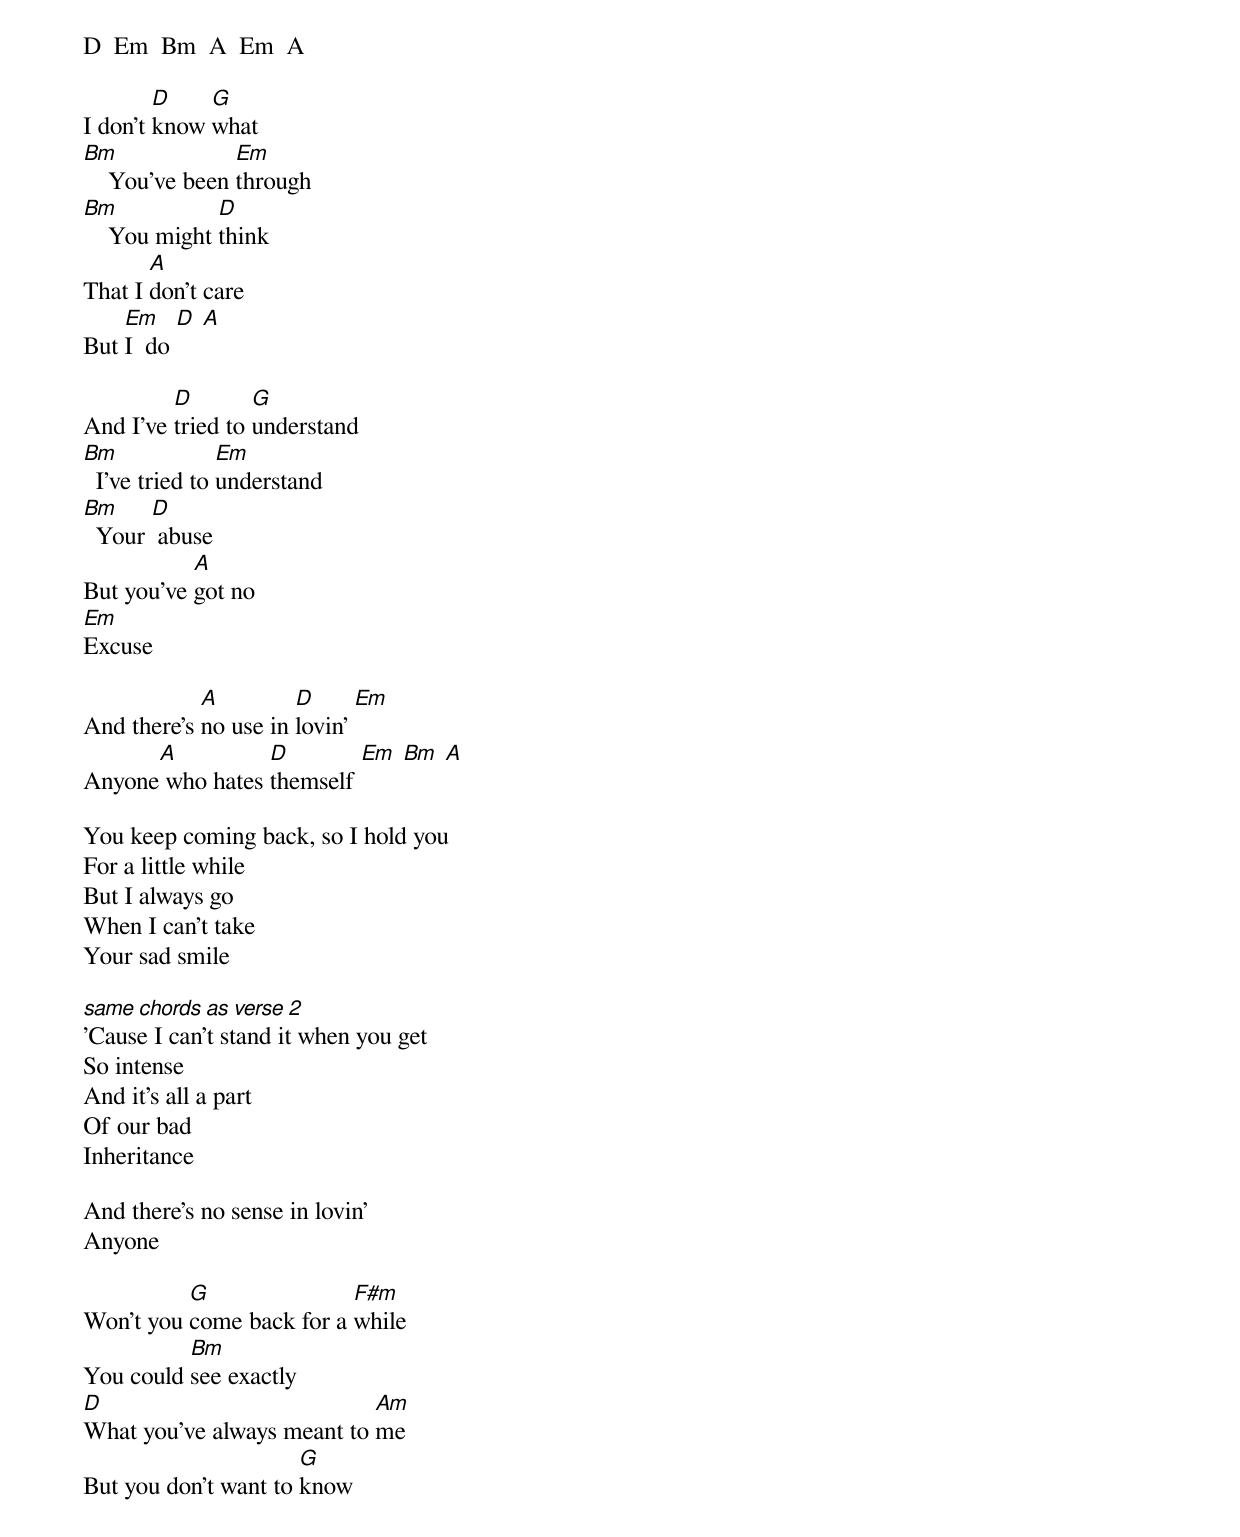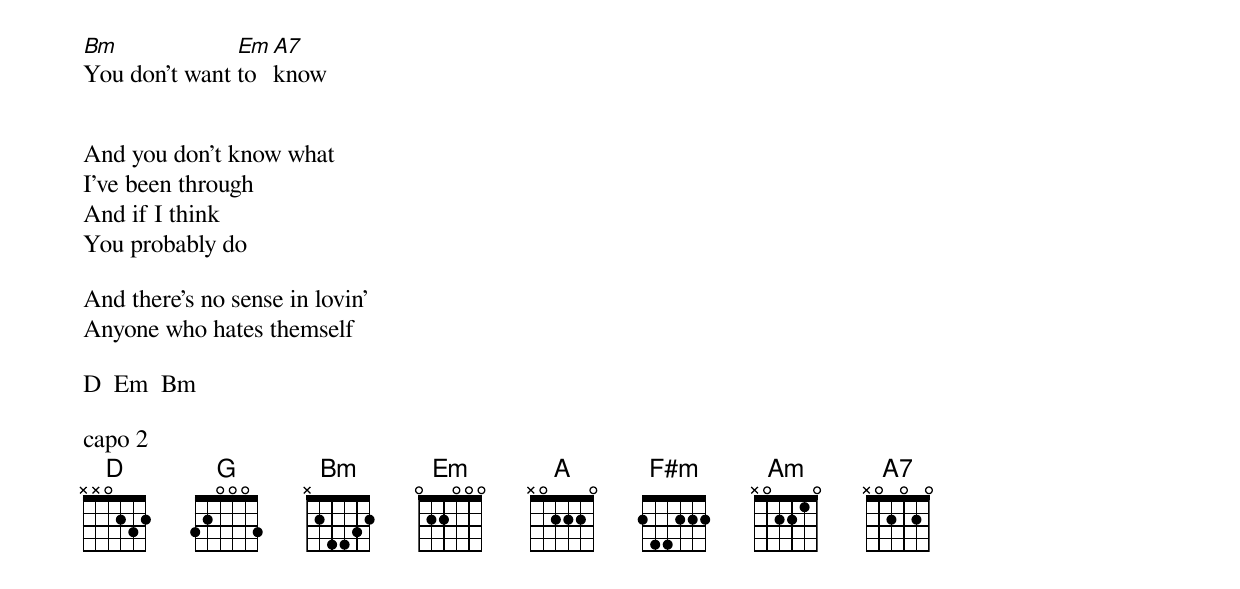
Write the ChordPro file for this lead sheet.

D  Em  Bm  A  Em  A

I don't [D]know [G]what
[Bm]    You've been [Em]through
[Bm]    You might [D]think
That I [A]don't care
But [Em]I  do [D] [A]

And I've [D]tried to [G]understand
[Bm]  I've tried to [Em]understand
[Bm]  Your [D] abuse
But you've [A]got no
[Em]Excuse

And there's [A]no use in [D]lovin' [Em]
Anyone[A] who hates [D]themself [Em] [Bm] [A]

You keep coming back, so I hold you
For a little while
But I always go
When I can't take
Your sad smile

[same chords as verse 2]
'Cause I can't stand it when you get
So intense
And it's all a part
Of our bad
Inheritance

And there's no sense in lovin'
Anyone

Won't you [G]come back for a [F#m]while
You could [Bm]see exactly
[D]What you've always meant to [Am]me
But you don't want to [G]know
[Bm]You don't want [Em]to [A7]know


And you don't know what
I've been through
And if I think
You probably do

And there's no sense in lovin'
Anyone who hates themself

D  Em  Bm

capo 2
